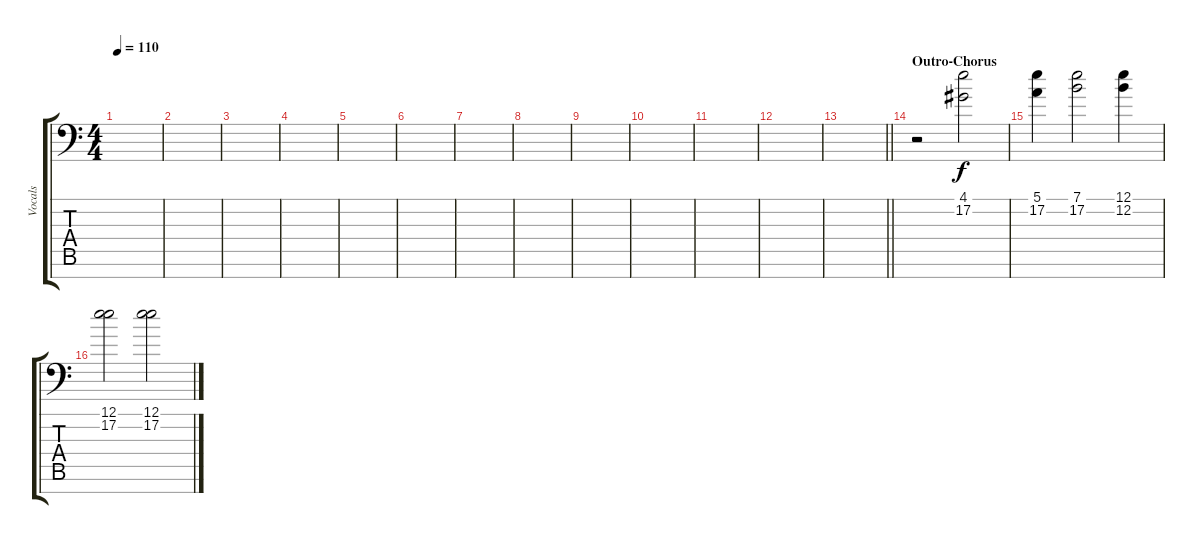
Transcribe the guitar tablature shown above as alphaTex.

\track ("Vocals" "Vocals") {instrument flute}
\staff {score tabs}
\tuning (E4 B3 G3 D3 A2 E2 C-1) {hide}
\ts (4 4)
\tempo 110
\clef f4
\ks c
|
|
|
|
|
|
|
|
|
|
|
|
\barLineRight lightlight
|
\section ("" "Outro-Chorus")
r.2{volume 13} (4.1 17.2).2 |
(5.1 17.2).4 (7.1 17.2).2 (12.1 12.2).4 |
(12.1 17.2).2 (12.1 17.2).2
